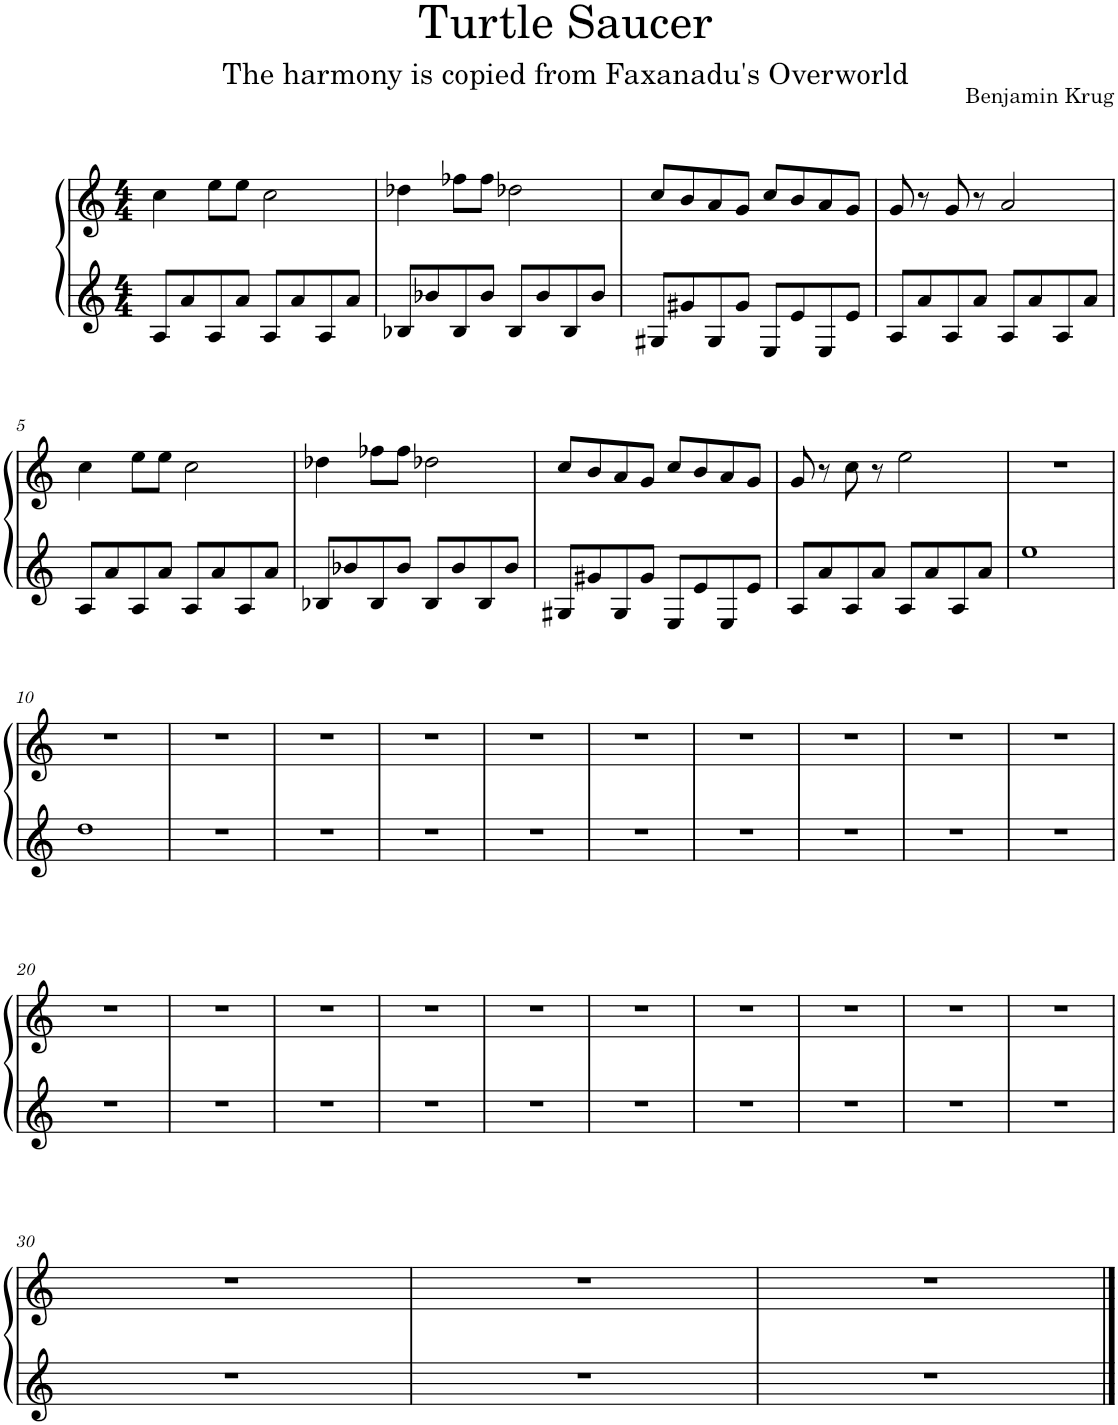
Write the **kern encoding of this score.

**kern	**kern
*part1	*part1
*staff2	*staff1
*I"Piano	*
*I'Pno.	*
*clefG2	*clefG2
*k[]	*k[]
*M4/4	*M4/4
=1	=1
8A/L	4cc\
8a/	.
8A/	8ee\L
8a/J	8ee\J
8A/L	2cc\
8a/	.
8A/	.
8a/J	.
=2	=2
8B-X/L	4dd-X\
8b-X/	.
8B-/	8ff-X\L
8b-/J	8ff-\J
8B-/L	2dd-X\
8b-/	.
8B-/	.
8b-/J	.
=3	=3
8G#X/L	8cc/L
8g#X/	8b/
8G#/	8a/
8g#/J	8g/J
8E/L	8cc/L
8e/	8b/
8E/	8a/
8e/J	8g/J
=4	=4
8A/L	8g/
8a/	8r
8A/	8g/
8a/J	8r
8A/L	2a/
8a/	.
8A/	.
8a/J	.
!!LO:LB:g=z
=5	=5
8A/L	4cc\
8a/	.
8A/	8ee\L
8a/J	8ee\J
8A/L	2cc\
8a/	.
8A/	.
8a/J	.
=6	=6
8B-X/L	4dd-X\
8b-X/	.
8B-/	8ff-X\L
8b-/J	8ff-\J
8B-/L	2dd-X\
8b-/	.
8B-/	.
8b-/J	.
=7	=7
8G#X/L	8cc/L
8g#X/	8b/
8G#/	8a/
8g#/J	8g/J
8E/L	8cc/L
8e/	8b/
8E/	8a/
8e/J	8g/J
=8	=8
8A/L	8g/
8a/	8r
8A/	8cc\
8a/J	8r
8A/L	2ee\
8a/	.
8A/	.
8a/J	.
=9	=9
1ee	1r
!!LO:LB:g=z
=10	=10
1dd	1r
=11	=11
1r	1r
=12	=12
1r	1r
=13	=13
1r	1r
=14	=14
1r	1r
=15	=15
1r	1r
=16	=16
1r	1r
=17	=17
1r	1r
=18	=18
1r	1r
=19	=19
1r	1r
!!LO:LB:g=z
=20	=20
1r	1r
=21	=21
1r	1r
=22	=22
1r	1r
=23	=23
1r	1r
=24	=24
1r	1r
=25	=25
1r	1r
=26	=26
1r	1r
=27	=27
1r	1r
=28	=28
1r	1r
=29	=29
1r	1r
!!LO:LB:g=z
=30	=30
1r	1r
=31	=31
1r	1r
=32	=32
1r	1r
==	==
*-	*-
